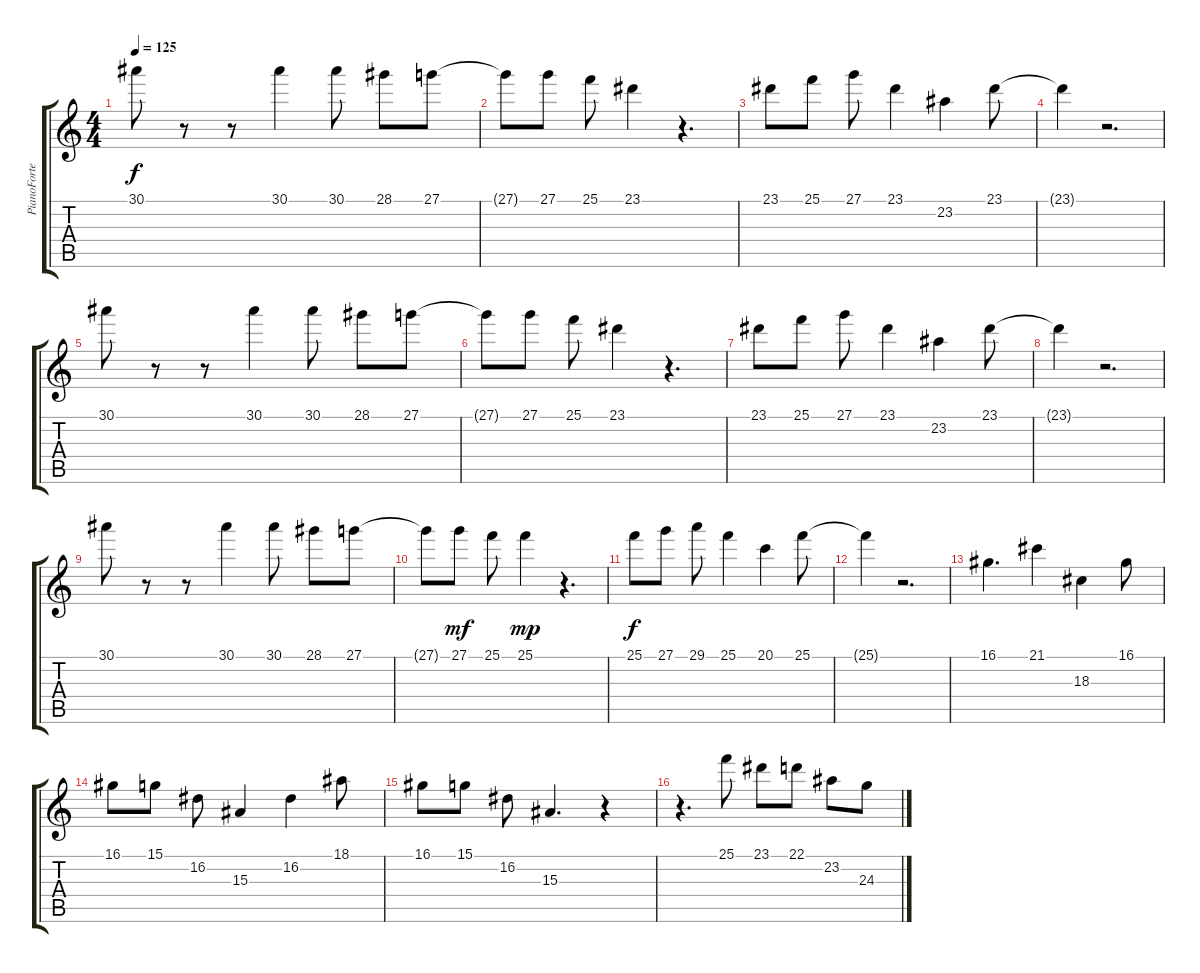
\track ("PianoForte" "PianoForte") {instrument acousticgrandpiano}
\staff {score tabs}
\tuning (E4 B3 G3 D3 A2 E2) {hide}
\ts (4 4)
\tempo 125
\clef g2
\ks c
30.1.8{dy f} r.8 r.8 30.1.4 30.1.8 28.1.8 27.1.8 |
27.1{t}.8 27.1.8 25.1.8 23.1.4 r.4{d} |
23.1.8 25.1.8 27.1.8 23.1.4 23.2.4 23.1.8 |
23.1{t}.4 r.2{d} |
30.1.8 r.8 r.8 30.1.4 30.1.8 28.1.8 27.1.8 |
27.1{t}.8 27.1.8 25.1.8 23.1.4 r.4{d} |
23.1.8 25.1.8 27.1.8 23.1.4 23.2.4 23.1.8 |
23.1{t}.4 r.2{d} |
30.1.8 r.8 r.8 30.1.4 30.1.8 28.1.8 27.1.8 |
27.1{t}.8 27.1.8{dy mf} 25.1.8 25.1.4{dy mp} r.4{d} |
25.1.8{dy f} 27.1.8 29.1.8 25.1.4 20.1.4 25.1.8 |
25.1{t}.4 r.2{d} |
16.1.4{d} 21.1.4 18.3.4 16.1.8 |
16.1.8 15.1.8 16.2.8 15.3.4 16.2.4 18.1.8 |
16.1.8 15.1.8 16.2.8 15.3.4{d} r.4 |
r.4{d} 25.1.8 23.1.8 22.1.8 23.2.8 24.3.8
